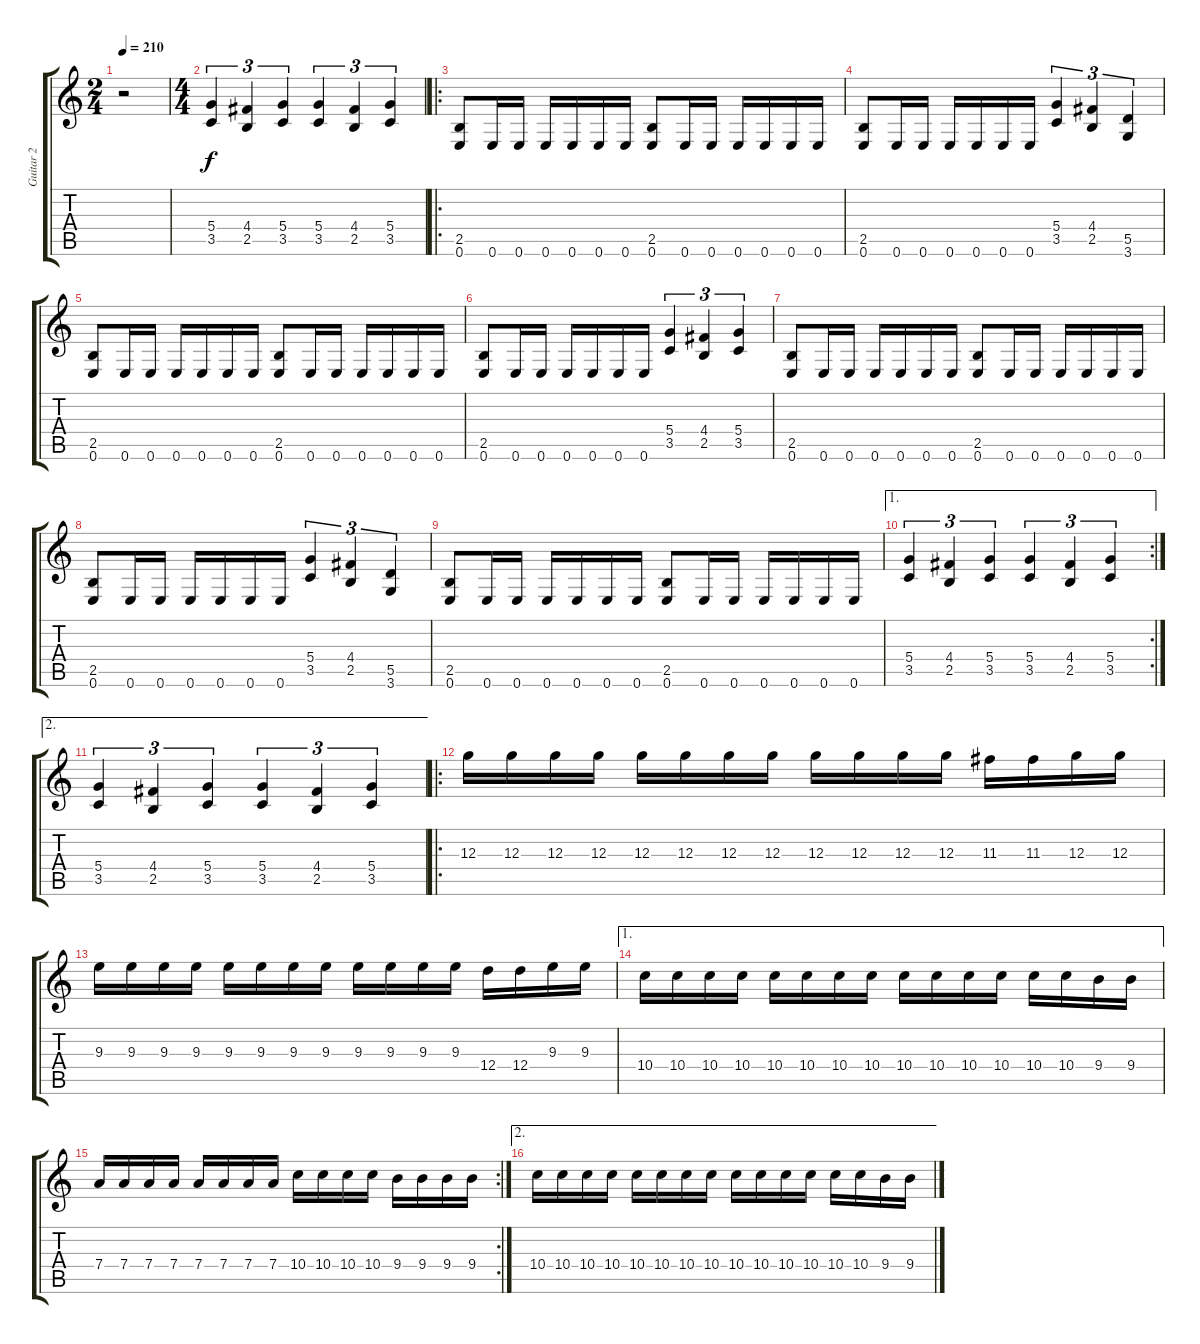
\track ("Guitar 2" "Guitar 2") {instrument overdrivenguitar}
\staff {score tabs}
\tuning (E4 B3 G3 D3 A2 E2) {hide}
\ts (2 4)
\tempo 210
\clef g2
\ks c
r.2{dy f instrument overdrivenguitar} |
\ts (4 4)
(5.4 3.5).4{tu (3 2)} (4.4 2.5).4{tu (3 2)} (5.4 3.5).4{tu (3 2)} (5.4 3.5).4{tu (3 2)} (4.4 2.5).4{tu (3 2)} (5.4 3.5).4{tu (3 2)} |
\ro
(2.5 0.6).8 0.6.16 0.6.16 0.6.16 0.6.16 0.6.16 0.6.16 (2.5 0.6).8 0.6.16 0.6.16 0.6.16 0.6.16 0.6.16 0.6.16 |
(2.5 0.6).8 0.6.16 0.6.16 0.6.16 0.6.16 0.6.16 0.6.16 (5.4 3.5).4{tu (3 2)} (4.4 2.5).4{tu (3 2)} (5.5 3.6).4{tu (3 2)} |
(2.5 0.6).8 0.6.16 0.6.16 0.6.16 0.6.16 0.6.16 0.6.16 (2.5 0.6).8 0.6.16 0.6.16 0.6.16 0.6.16 0.6.16 0.6.16 |
(2.5 0.6).8 0.6.16 0.6.16 0.6.16 0.6.16 0.6.16 0.6.16 (5.4 3.5).4{tu (3 2)} (4.4 2.5).4{tu (3 2)} (5.4 3.5).4{tu (3 2)} |
(2.5 0.6).8 0.6.16 0.6.16 0.6.16 0.6.16 0.6.16 0.6.16 (2.5 0.6).8 0.6.16 0.6.16 0.6.16 0.6.16 0.6.16 0.6.16 |
(2.5 0.6).8 0.6.16 0.6.16 0.6.16 0.6.16 0.6.16 0.6.16 (5.4 3.5).4{tu (3 2)} (4.4 2.5).4{tu (3 2)} (5.5 3.6).4{tu (3 2)} |
(2.5 0.6).8 0.6.16 0.6.16 0.6.16 0.6.16 0.6.16 0.6.16 (2.5 0.6).8 0.6.16 0.6.16 0.6.16 0.6.16 0.6.16 0.6.16 |
\ae 1
\rc 2
(5.4 3.5).4{tu (3 2)} (4.4 2.5).4{tu (3 2)} (5.4 3.5).4{tu (3 2)} (5.4 3.5).4{tu (3 2)} (4.4 2.5).4{tu (3 2)} (5.4 3.5).4{tu (3 2)} |
\ae 2
(5.4 3.5).4{tu (3 2)} (4.4 2.5).4{tu (3 2)} (5.4 3.5).4{tu (3 2)} (5.4 3.5).4{tu (3 2)} (4.4 2.5).4{tu (3 2)} (5.4 3.5).4{tu (3 2)} |
\ro
12.3.16 12.3.16 12.3.16 12.3.16 12.3.16 12.3.16 12.3.16 12.3.16 12.3.16 12.3.16 12.3.16 12.3.16 11.3.16 11.3.16 12.3.16 12.3.16 |
9.3.16 9.3.16 9.3.16 9.3.16 9.3.16 9.3.16 9.3.16 9.3.16 9.3.16 9.3.16 9.3.16 9.3.16 12.4.16 12.4.16 9.3.16 9.3.16 |
\ae 1
10.4.16 10.4.16 10.4.16 10.4.16 10.4.16 10.4.16 10.4.16 10.4.16 10.4.16 10.4.16 10.4.16 10.4.16 10.4.16 10.4.16 9.4.16 9.4.16 |
\rc 2
7.4.16 7.4.16 7.4.16 7.4.16 7.4.16 7.4.16 7.4.16 7.4.16 10.4.16 10.4.16 10.4.16 10.4.16 9.4.16 9.4.16 9.4.16 9.4.16 |
\ae 2
10.4.16 10.4.16 10.4.16 10.4.16 10.4.16 10.4.16 10.4.16 10.4.16 10.4.16 10.4.16 10.4.16 10.4.16 10.4.16 10.4.16 9.4.16 9.4.16
